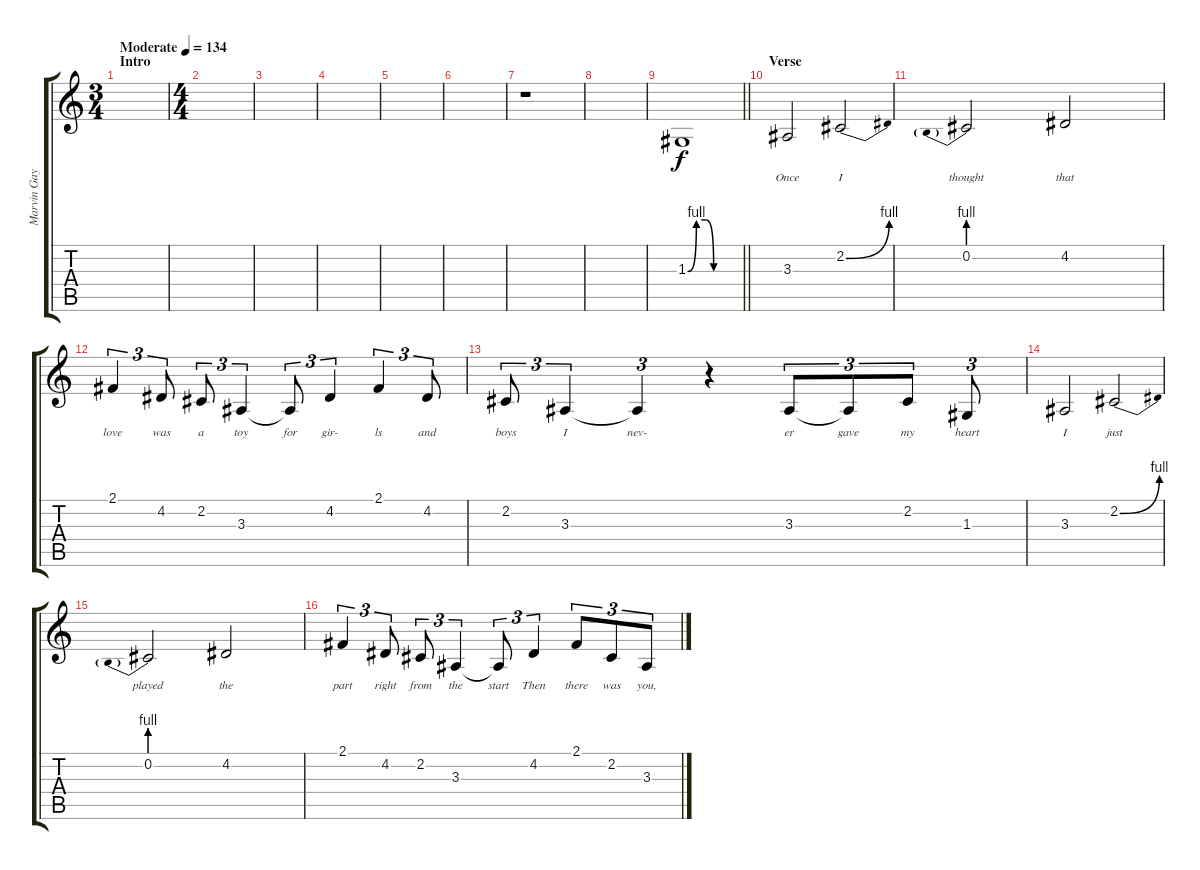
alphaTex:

\track ("Marvin Gaye" "Marvin Gay") {instrument altosax}
\staff {score tabs}
\tuning (E4 B3 G3 D3 A2 E2) {hide}
\ts (3 4)
\section ("" "Intro")
\tempo (134 "Moderate")
\clef g2
\ks c
|
\ts (4 4)
|
|
|
|
|
r.1 |
|
\barLineRight lightlight
1.3{be (custom 0 0 10 4 20 4 30 0 60 0)}.1 |
\section ("" "Verse")
3.3.2{lyrics (0 "Once") lyrics (1 "") lyrics (2 "") lyrics (3 "") lyrics (4 "")} 2.2{be (bend 0 0 60 4)}.2{lyrics (0 "I") lyrics (1 "") lyrics (2 "") lyrics (3 "") lyrics (4 "")} |
0.2{be (prebend 0 4 60 4)}.2{lyrics (0 "thought") lyrics (1 "") lyrics (2 "") lyrics (3 "") lyrics (4 "")} 4.2.2{lyrics (0 "that") lyrics (1 "") lyrics (2 "") lyrics (3 "") lyrics (4 "")} |
2.1.4{tu (3 2) lyrics (0 "love") lyrics (1 "") lyrics (2 "") lyrics (3 "") lyrics (4 "")} 4.2.8{tu (3 2) lyrics (0 "was") lyrics (1 "") lyrics (2 "") lyrics (3 "") lyrics (4 "")} 2.2.8{tu (3 2) lyrics (0 "a") lyrics (1 "") lyrics (2 "") lyrics (3 "") lyrics (4 "")} 3.3.4{tu (3 2) lyrics (0 "toy") lyrics (1 "") lyrics (2 "") lyrics (3 "") lyrics (4 "")} 3.3{t}.8{tu (3 2) lyrics (0 "for") lyrics (1 "") lyrics (2 "") lyrics (3 "") lyrics (4 "")} 4.2.4{tu (3 2) lyrics (0 "gir-") lyrics (1 "") lyrics (2 "") lyrics (3 "") lyrics (4 "")} 2.1.4{tu (3 2) lyrics (0 "ls") lyrics (1 "") lyrics (2 "") lyrics (3 "") lyrics (4 "")} 4.2.8{tu (3 2) lyrics (0 "and") lyrics (1 "") lyrics (2 "") lyrics (3 "") lyrics (4 "")} |
2.2.8{tu (3 2) lyrics (0 "boys") lyrics (1 "") lyrics (2 "") lyrics (3 "") lyrics (4 "")} 3.3.4{tu (3 2) lyrics (0 "I") lyrics (1 "") lyrics (2 "") lyrics (3 "") lyrics (4 "")} 3.3{t}.4{tu (3 2) lyrics (0 "nev-") lyrics (1 "") lyrics (2 "") lyrics (3 "") lyrics (4 "")} r.4 3.3.8{tu (3 2) lyrics (0 "er") lyrics (1 "") lyrics (2 "") lyrics (3 "") lyrics (4 "")} 3.3{t}.8{tu (3 2) lyrics (0 "gave") lyrics (1 "") lyrics (2 "") lyrics (3 "") lyrics (4 "")} 2.2.8{tu (3 2) lyrics (0 "my") lyrics (1 "") lyrics (2 "") lyrics (3 "") lyrics (4 "")} 1.3.8{tu (3 2) lyrics (0 "heart") lyrics (1 "") lyrics (2 "") lyrics (3 "") lyrics (4 "")} |
3.3.2{lyrics (0 "I") lyrics (1 "") lyrics (2 "") lyrics (3 "") lyrics (4 "")} 2.2{be (bend 0 0 60 4)}.2{lyrics (0 "just") lyrics (1 "") lyrics (2 "") lyrics (3 "") lyrics (4 "")} |
0.2{be (prebend 0 4 60 4)}.2{lyrics (0 "played") lyrics (1 "") lyrics (2 "") lyrics (3 "") lyrics (4 "")} 4.2.2{lyrics (0 "the") lyrics (1 "") lyrics (2 "") lyrics (3 "") lyrics (4 "")} |
2.1.4{tu (3 2) lyrics (0 "part") lyrics (1 "") lyrics (2 "") lyrics (3 "") lyrics (4 "")} 4.2.8{tu (3 2) lyrics (0 "right") lyrics (1 "") lyrics (2 "") lyrics (3 "") lyrics (4 "")} 2.2.8{tu (3 2) lyrics (0 "from") lyrics (1 "") lyrics (2 "") lyrics (3 "") lyrics (4 "")} 3.3.4{tu (3 2) lyrics (0 "the") lyrics (1 "") lyrics (2 "") lyrics (3 "") lyrics (4 "")} 3.3{t}.8{tu (3 2) lyrics (0 "start") lyrics (1 "") lyrics (2 "") lyrics (3 "") lyrics (4 "")} 4.2.4{tu (3 2) lyrics (0 "Then") lyrics (1 "") lyrics (2 "") lyrics (3 "") lyrics (4 "")} 2.1.8{tu (3 2) lyrics (0 "there") lyrics (1 "") lyrics (2 "") lyrics (3 "") lyrics (4 "")} 2.2.8{tu (3 2) lyrics (0 "was") lyrics (1 "") lyrics (2 "") lyrics (3 "") lyrics (4 "")} 3.3.8{tu (3 2) lyrics (0 "you,") lyrics (1 "") lyrics (2 "") lyrics (3 "") lyrics (4 "")}
